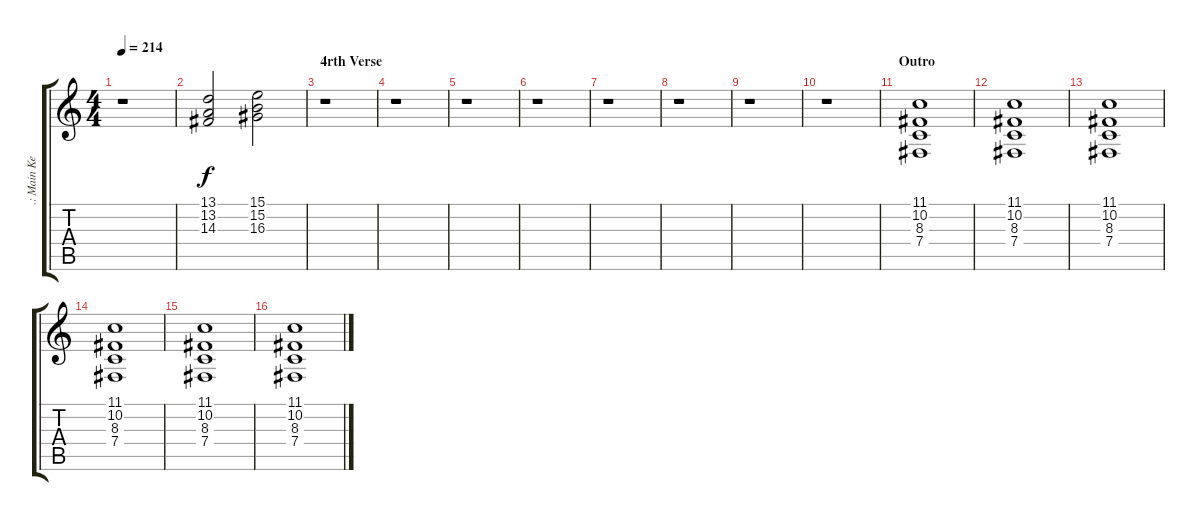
\track (".: Main Keyboard 2 :." ".: Main Ke") {instrument churchorgan}
\staff {score tabs}
\tuning (Db4 Ab3 E3 B2 Gb2 Db2) {hide}
\ts (4 4)
\tempo 214
\clef g2
\ks c
r.1{dy f} |
(13.1 13.2 14.3).2 (15.1 15.2 16.3).2 |
\section ("" "4rth Verse")
r.1 |
r.1 |
r.1 |
r.1 |
r.1 |
r.1 |
r.1 |
r.1 |
\section ("" "Outro")
(11.1 10.2 8.3 7.4).1 |
(11.1 10.2 8.3 7.4).1 |
(11.1 10.2 8.3 7.4).1 |
(11.1 10.2 8.3 7.4).1 |
(11.1 10.2 8.3 7.4).1 |
(11.1 10.2 8.3 7.4).1
